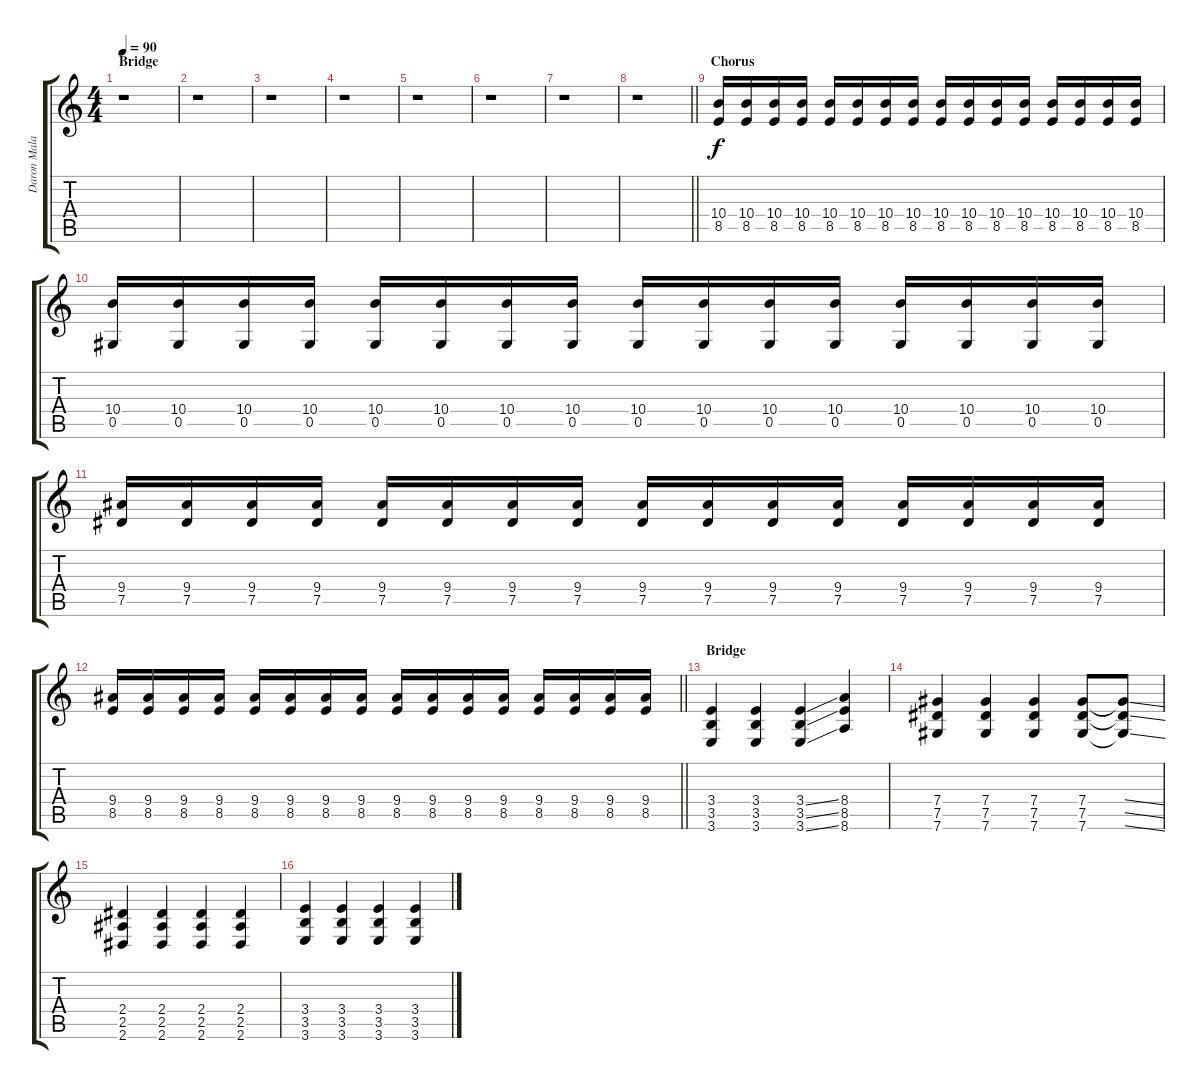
\track ("Daron Malakian" "Daron Mala") {instrument distortionguitar}
\staff {score tabs}
\tuning (Eb4 Bb3 Gb3 Db3 Ab2 Db2) {hide}
\ts (4 4)
\section ("" "Bridge")
\tempo 90
\clef g2
\ks c
r.1{dy f} |
r.1 |
r.1 |
r.1 |
r.1 |
r.1 |
r.1 |
\barLineRight lightlight
r.1 |
\section ("" "Chorus")
(10.4 8.5).16 (10.4 8.5).16 (10.4 8.5).16 (10.4 8.5).16 (10.4 8.5).16 (10.4 8.5).16 (10.4 8.5).16 (10.4 8.5).16 (10.4 8.5).16 (10.4 8.5).16 (10.4 8.5).16 (10.4 8.5).16 (10.4 8.5).16 (10.4 8.5).16 (10.4 8.5).16 (10.4 8.5).16 |
(10.4 0.5).16 (10.4 0.5).16 (10.4 0.5).16 (10.4 0.5).16 (10.4 0.5).16 (10.4 0.5).16 (10.4 0.5).16 (10.4 0.5).16 (10.4 0.5).16 (10.4 0.5).16 (10.4 0.5).16 (10.4 0.5).16 (10.4 0.5).16 (10.4 0.5).16 (10.4 0.5).16 (10.4 0.5).16 |
(9.4 7.5).16 (9.4 7.5).16 (9.4 7.5).16 (9.4 7.5).16 (9.4 7.5).16 (9.4 7.5).16 (9.4 7.5).16 (9.4 7.5).16 (9.4 7.5).16 (9.4 7.5).16 (9.4 7.5).16 (9.4 7.5).16 (9.4 7.5).16 (9.4 7.5).16 (9.4 7.5).16 (9.4 7.5).16 |
\barLineRight lightlight
(9.4 8.5).16 (9.4 8.5).16 (9.4 8.5).16 (9.4 8.5).16 (9.4 8.5).16 (9.4 8.5).16 (9.4 8.5).16 (9.4 8.5).16 (9.4 8.5).16 (9.4 8.5).16 (9.4 8.5).16 (9.4 8.5).16 (9.4 8.5).16 (9.4 8.5).16 (9.4 8.5).16 (9.4 8.5).16 |
\section ("" "Bridge")
(3.4 3.5 3.6).4 (3.4 3.5 3.6).4 (3.4{ss} 3.5{ss} 3.6{ss}).4 (8.4 8.5 8.6).4 |
(7.4 7.5 7.6).4 (7.4 7.5 7.6).4 (7.4 7.5 7.6).4 (7.4 7.5 7.6).8 (7.4{ss t} 7.5{ss t} 7.6{ss t}).8 |
(2.4 2.5 2.6).4 (2.4 2.5 2.6).4 (2.4 2.5 2.6).4 (2.4 2.5 2.6).4 |
(3.4 3.5 3.6).4 (3.4 3.5 3.6).4 (3.4 3.5 3.6).4 (3.4 3.5 3.6).4
